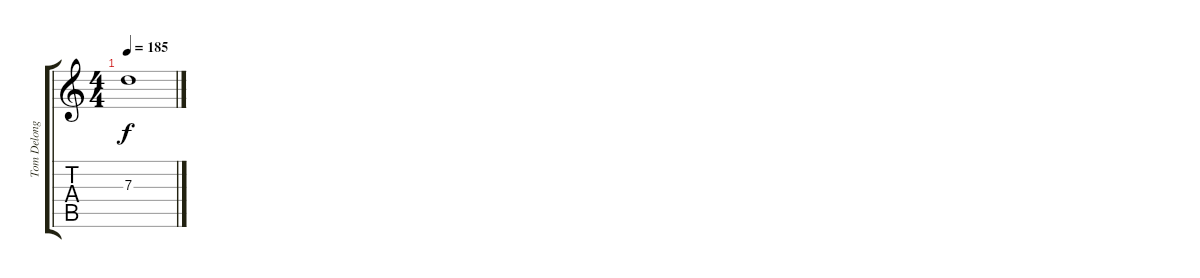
\track ("Tom Delonge Vocals" "Tom Delong") {instrument contrabass}
\staff {score tabs}
\tuning (E4 B3 G3 D3 A2 E2) {hide}
\ts (4 4)
\tempo 185
\clef g2
\ks c
7.3{t}.1{dy f}
